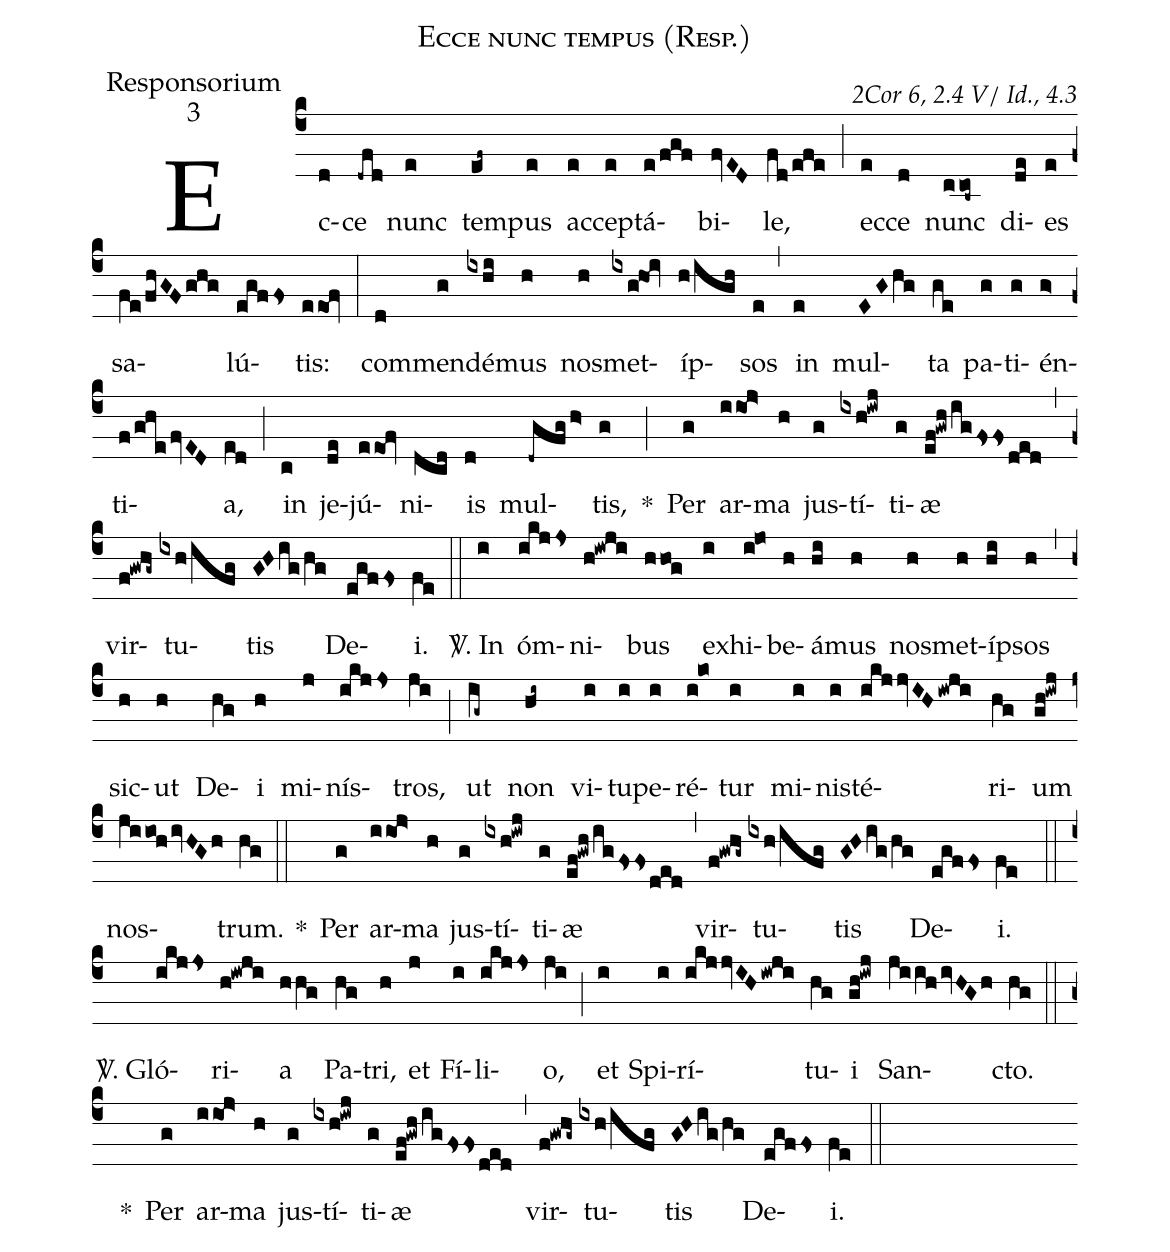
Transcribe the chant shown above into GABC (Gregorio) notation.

name:Ecce nunc tempus (Resp.);
office-part:Responsorium;
mode:3;
commentary:2Cor 6, 2.4 V/ Id., 4.3;
%%
(c4)Ec(d)ce(-dfd) nunc(e) tem(ef~)pus(e) ac(e)cep(e)tá(e/fgf)bi(fvED)le,(fd/efe) (;) ec(e)ce(d) nunc(ccob~) di(de)es(e) sa(fe/fhGFghg)lú(egffs)tis:(eeof) (:) com(d)men(g)dé(ixhi)mus(h) nos(h)met(ixg!hoi)íp(h/igh)sos(e) (,) in(e) mul(EGhg)ta(ge) pa(g)ti(g)én(g>)ti(f/ghe/fvED)a,(ed) (;) in(c) je(de)jú(eeof)ni(dcd)is(d) mul(-dgfg/h>)tis,(g) *(;) Per(g) ar(iio!j>)ma(h) jus(g)tí(ixh!iwj)ti(g)æ(ef!gwh/igfssded) (,) vir(f!gwhg~)tu(ixh/ifg)tis(GHig/hg) De(egffs)i.(fe) (::)

<sp>V/</sp>. In(i) óm(ikjjs)ni(h!iwji)bus(hhog) ex(i)hi(i!jo)be(h)á(hi)mus(h) nos(h)met(h)íp(hi)sos(h) (,) sic(h)ut(h) De(hg)i(h) mi(j)nís(ikjjs)tros,(ji) (;) ut(ig~) non(hi~) vi(i)tu(i)pe(i)ré(i!ko)tur(i) mi(i)nis(i)té(ikjjvIH/iwji)ri(hg)um(gh!iwj) nos(jiioh/ivHGh)trum.(hg) (::)
*() Per(g) ar(iio!j>)ma(h) jus(g)tí(ixh!iwj)ti(g)æ(ef!gwh/igfssded) (,) vir(f!gwhg~)tu(ixh/ifg)tis(GHig/hg) De(egffs)i.(fe) (::)

<sp>V/</sp>. Gló(ikjjs)ri(h!iwji)a(hhg) Pa(hg)tri,(h) et(j) Fí(i)li(ikjjs)o,(ji) (;) et(i) Spi(i)rí(ikjjvIH/iwji)tu(hg)i(gh!iwj) San(jiihivHGh)cto.(hg) (::)
*() Per(g) ar(iio!j>)ma(h) jus(g)tí(ixh!iwj)ti(g)æ(ef!gwh/igfssded) (,) vir(f!gwhg~)tu(ixh/ifg)tis(GHig/hg) De(egffs)i.(fe) (::)
